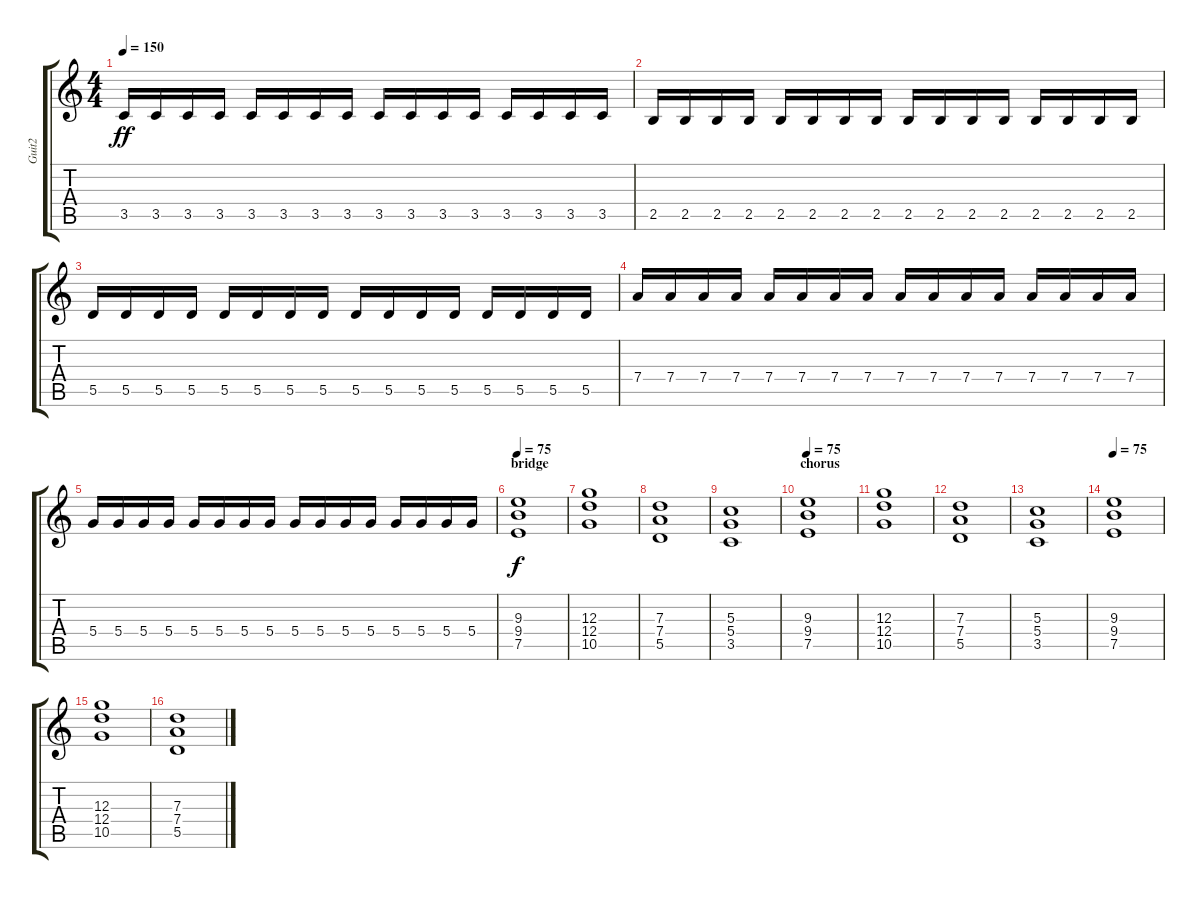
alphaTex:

\track ("Guit2" "Guit2") {instrument overdrivenguitar}
\staff {score tabs}
\tuning (E4 B3 G3 D3 A2 E2) {hide}
\ts (4 4)
\tempo 150
\clef g2
\ks c
3.5.16{dy ff} 3.5.16 3.5.16 3.5.16 3.5.16 3.5.16 3.5.16 3.5.16 3.5.16 3.5.16 3.5.16 3.5.16 3.5.16 3.5.16 3.5.16 3.5.16 |
2.5.16 2.5.16 2.5.16 2.5.16 2.5.16 2.5.16 2.5.16 2.5.16 2.5.16 2.5.16 2.5.16 2.5.16 2.5.16 2.5.16 2.5.16 2.5.16 |
5.5.16 5.5.16 5.5.16 5.5.16 5.5.16 5.5.16 5.5.16 5.5.16 5.5.16 5.5.16 5.5.16 5.5.16 5.5.16 5.5.16 5.5.16 5.5.16 |
7.4.16 7.4.16 7.4.16 7.4.16 7.4.16 7.4.16 7.4.16 7.4.16 7.4.16 7.4.16 7.4.16 7.4.16 7.4.16 7.4.16 7.4.16 7.4.16 |
5.4.16 5.4.16 5.4.16 5.4.16 5.4.16 5.4.16 5.4.16 5.4.16 5.4.16 5.4.16 5.4.16 5.4.16 5.4.16 5.4.16 5.4.16 5.4.16 |
\section ("" "bridge")
\tempo 75
(9.3 9.4 7.5).1{dy f} |
(12.3 12.4 10.5).1 |
(7.3 7.4 5.5).1 |
(5.3 5.4 3.5).1 |
\section ("" "chorus")
\tempo 75
(9.3 9.4 7.5).1 |
(12.3 12.4 10.5).1 |
(7.3 7.4 5.5).1 |
(5.3 5.4 3.5).1 |
\tempo 75
(9.3 9.4 7.5).1 |
(12.3 12.4 10.5).1 |
(7.3 7.4 5.5).1
